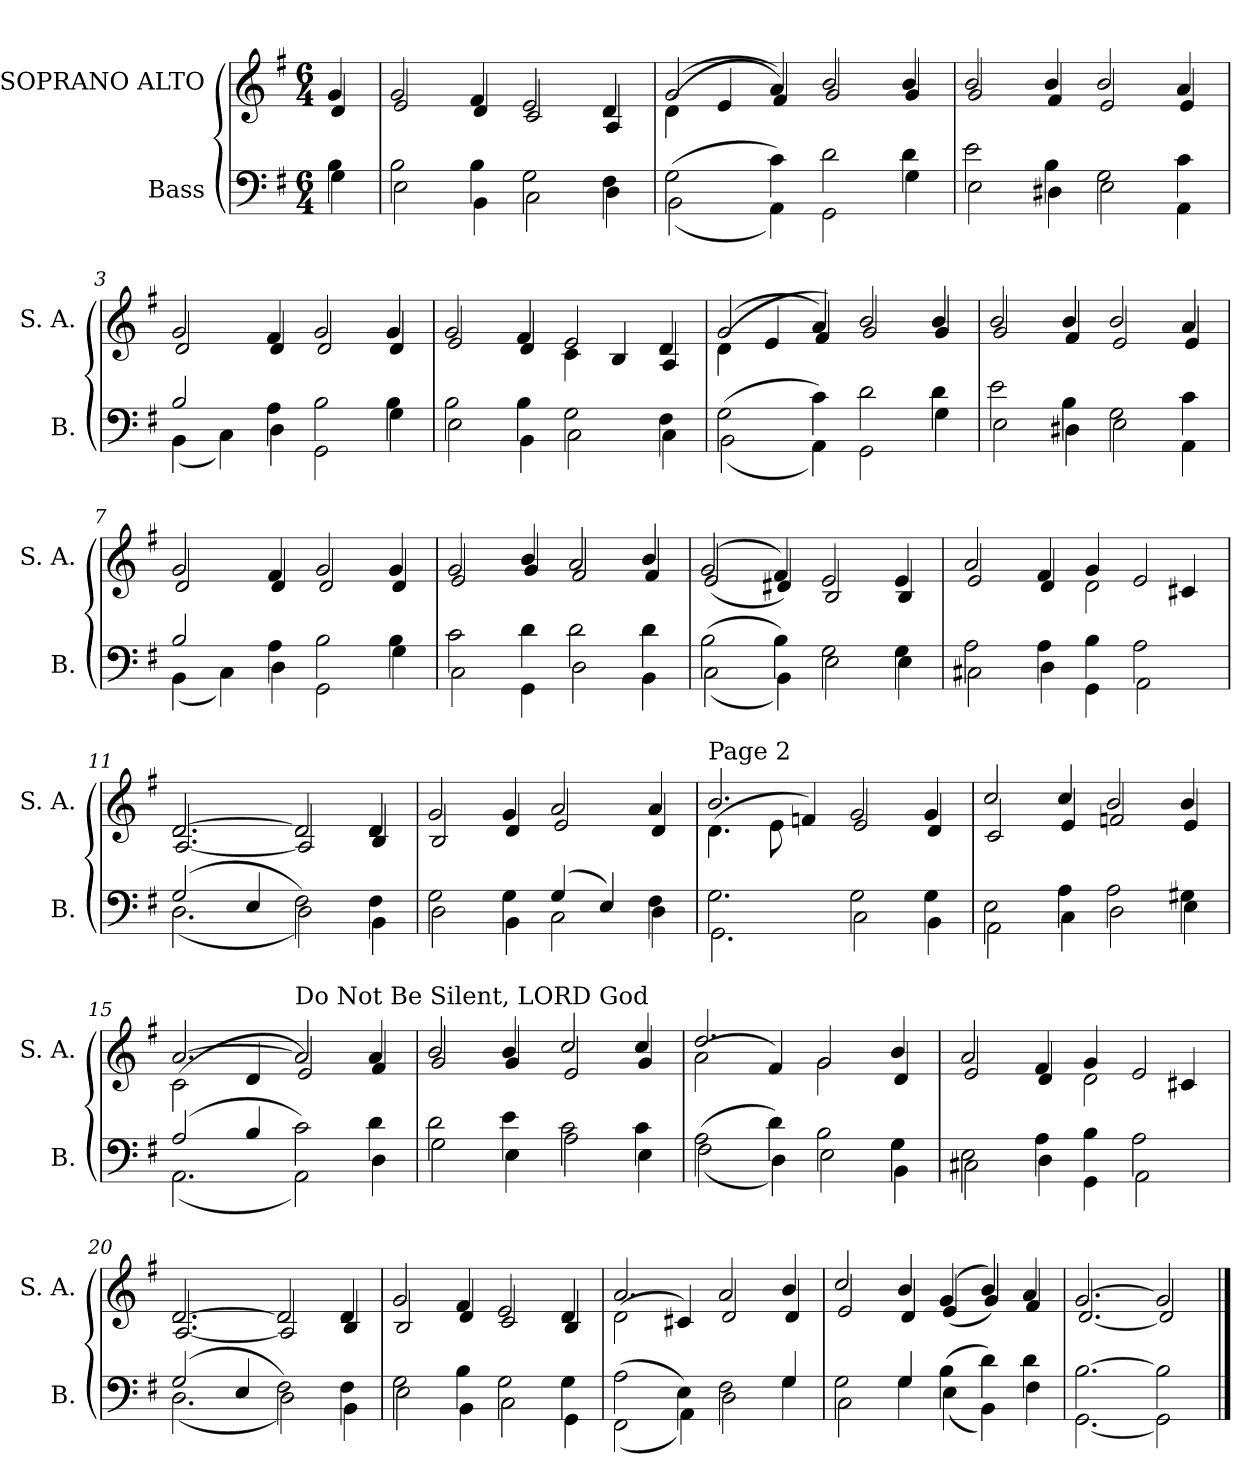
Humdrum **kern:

**kern	**kern
*part2	*part1
*staff2	*staff1
*I"Bass	*I"SOPRANO ALTO
*I'B.	*I'S. A.
!!LO:PB:g=z
*clefF4	*clefG2
*k[f#]	*k[f#]
*G:	*G:
*M6/4	*M6/4
=	=
*^	*^
4Bi\	4Gi\	4gi/	4di/
=	=	=	=
2Bi\	2Ei\	2gi/	2ei/
4Bi\	4BBi\	4f#i/	4di/
2Gi\	2Ci\	2ei/	2ci/
4F#i\	4Di\	4di/	4Ai/
=1	=1	=1	=1
(2Gi\	(2BBi\	(2gi/	(4di\
.	.	.	4ei/
4ci\)	4AAi\)	4ai/)	4f#i/)
2di\	2GGi\	2bi/	2gi/
4di\	4Gi\	4bi/	4gi/
=2	=2	=2	=2
2ei\	2Ei\	2bi/	2gi/
4Bi\	4D#Xi\	4bi/	4f#i/
2Gi\	2Ei\	2bi/	2ei/
4ci\	4AAi\	4ai/	4ei/
!!LO:LB:g=z	!!
=3	=3	=3	=3
2Bi/	(4BBi\	2gi/	2di/
.	4Ci\)	.	.
4Ai\	4Di\	4f#i/	4di/
2Bi\	2GGi\	2gi/	2di/
4Bi\	4Gi\	4gi/	4di/
=4	=4	=4	=4
2Bi\	2Ei\	2gi/	2ei/
4Bi\	4BBi\	4f#i/	4di/
2Gi\	2Ci\	2ei/	4ci\
.	.	.	4Bi/
4F#i\	4Ci\	4di/	4Ai/
=5	=5	=5	=5
(2Gi\	(2BBi\	(2gi/	(4di\
.	.	.	4ei/
4ci\)	4AAi\)	4ai/)	4f#i/)
2di\	2GGi\	2bi/	2gi/
4di\	4Gi\	4bi/	4gi/
!!LO:LB:g=z	!!
=6	=6	=6	=6
2ei\	2Ei\	2bi/	2gi/
4Bi\	4D#Xi\	4bi/	4f#i/
2Gi\	2Ei\	2bi/	2ei/
4ci\	4AAi\	4ai/	4ei/
=7	=7	=7	=7
2Bi/	(4BBi\	2gi/	2di/
.	4Ci\)	.	.
4Ai\	4Di\	4f#i/	4di/
2Bi\	2GGi\	2gi/	2di/
4Bi\	4Gi\	4gi/	4di/
=8	=8	=8	=8
2ci\	2Ci\	2gi/	2ei/
4di\	4GGi\	4bi/	4gi/
2di\	2Di\	2ai/	2f#i/
4di\	4BBi\	4bi/	4f#i/
!!LO:LB:g=z	!!
=9	=9	=9	=9
(2Bi\	(2Ci\	(2gi/	(2ei/
4Bi\)	4BBi\)	4f#i/)	4d#Xi/)
2Gi\	2Ei\	2ei/	2Bi/
4Gi\	4Ei\	4ei/	4Bi/
=10	=10	=10	=10
2Ai\	2C#Xi\	2ai/	2ei/
4Ai\	4Di\	4f#i/	4di/
4Bi\	4GGi\	4gi/	2di\
2Ai\	2AAi\	2ei/	.
.	.	.	4c#Xi/
=11	=11	=11	=11
(2Gi/	(2.Di\	[2.di/	[2.Ai/
4Ei/	.	.	.
2F#i\)	2Di\)	2di/]	2Ai/]
4F#i\	4BBi\	4di/	4Bi/
=12	=12	=12	=12
2Gi\	2Di\	2gi/	2Bi/
4Gi\	4BBi\	4gi/	4di/
(4Gi/	2Ci\	2ai/	2ei/
4Ei/)	.	.	.
4F#i\	4Di\	4ai/	4di/
!!LO:PB:g=z	!!
=13	=13	=13	=13
!	!	!LO:TX:a:t=Page 2	!
2.Gi\	2.GGi\	2.bi/	(4.di\
.	.	.	8ei\
.	.	.	4fni/)
2Gi\	2Ci\	2gi/	2ei/
4Gi\	4BBi\	4gi/	4di/
=14	=14	=14	=14
2Ei\	2AAi\	2cci/	2ci/
4Ai\	4Ci\	4cci/	4ei/
2Ai\	2Di\	2bi/	2fni/
4G#Xi\	4Ei\	4bi/	4ei/
=15	=15	=15	=15
(2Ai/	(2.AAi\	[2.ai/	(2ci\
4Bi/	.	.	4di/
!	!	!LO:TX:a:t=Do Not Be Silent, LORD God	!
2ci\)	2AAi\)	2ai/]	2ei/)
4di\	4Di\	4ai/	4f#i/
=16	=16	=16	=16
2di\	2Gi\	2bi/	2gi/
4ei\	4Ei\	4bi/	4gi/
!!LO:LB:g=z	!!
=17-	=17-	=17-	=17-
2ci\	2Ai\	2cci/	2ei/
4ci\	4Ei\	4cci/	4gi/
=18	=18	=18	=18
(2Ai\	(2F#i\	2.ddi/	(2ai\
4di\)	4Di\)	.	4f#i/)
2Bi\	2Ei\	2gi/	2gi\
4Gi\	4BBi\	4bi/	4di/
=19	=19	=19	=19
2Ei\	2C#Xi\	2ai/	2ei/
4Ai\	4Di\	4f#i/	4di/
4Bi\	4GGi\	4gi/	2di\
2Ai\	2AAi\	2ei/	.
.	.	.	4c#Xi/
=20	=20	=20	=20
(2Gi/	(2.Di\	[2.di/	[2.Ai/
4Ei/	.	.	.
2F#i\)	2Di\)	2di/]	2Ai/]
4F#i\	4BBi\	4di/	4Bi/
!!LO:LB:g=z	!!
=21	=21	=21	=21
2Gi\	2Ei\	2gi/	2Bi/
4Bi\	4BBi\	4f#i/	4di/
2Gi\	2Ci\	2ei/	2ci/
4Gi\	4GGi\	4di/	4Bi/
=22	=22	=22	=22
(2Ai\	(2FF#i\	2.ai/	(2di\
4Ei\)	4AAi\)	.	4c#Xi/)
2F#i\	2Di\	2ai/	2di/
4Gi/	4Gi\	4bi/	4di/
=23	=23	=23	=23
2Gi\	2Ci\	2cci/	2ei/
4Gi/	4Gi\	4bi/	4di/
(4Bi\	(4Ei\	(4gi/	(4ei/
4di\)	4BBi\)	4bi/)	4gi/)
4di\	4F#i\	4ai/	4f#i/
=24	=24	=24	=24
[2.Bi\	[2.GGi\	[2.gi/	[2.di/
2Bi\]	2GGi\]	2gi/]	2di/]
*v	*v	*	*
*	*v	*v
==	==
*-	*-
